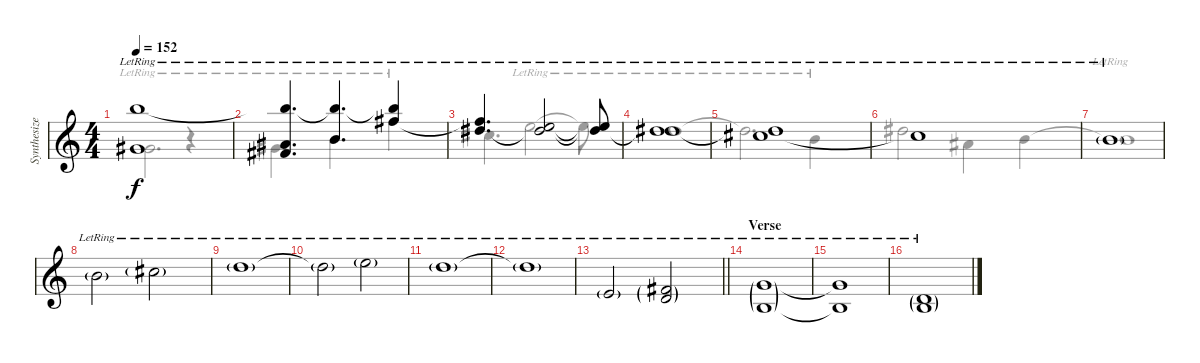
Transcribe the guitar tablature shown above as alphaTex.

\track ("Synthesizer" "Synthesize") {mute instrument pad5bowed}
\staff {score}
\tuning (E4 B3 G3 D3 A2 E2 B1) {hide}
\voice
\ts (4 4)
\tempo 152
\clef g2
\ks c
(4.1{lr} 24.2{lr t}).1{dy f} |
(2.1{lr} 24.2{lr t} 15.3{lr}).4{d} (7.1{lr} 24.2{lr t}).4{d} (14.1{lr} 24.2{lr t}).4 |
(14.1{lr t} 16.2{lr}).4{d} (12.1{lr} 16.2{lr t}).2 (12.1{lr t} 16.2{lr t}).8 |
(11.1{lr} 16.2{lr t}).1 |
(9.1{lr} 16.2{lr t}).1 |
9.1{lr t}.1 |
7.1{g lr}.1 |
7.1{g lr}.2 9.1{g lr}.2 |
10.1{g lr}.1 |
10.1{g lr t}.2 12.1{g lr}.2 |
10.1{g lr}.1 |
10.1{g lr t}.1 |
\barLineRight lightlight
0.1{g lr}.2 (2.1{g} 3.2{g lr}).2 |
\section ("" "Verse")
(3.1{g} 0.2{g lr}).1 |
(3.1{t} 0.2{lr t}).1 |
(3.2{g lr} 4.3{g lr}).1
\voice
\clef g2
\ottava regular
\simile none
\ks c
4.1{lr t}.2{d dy f} r.4 |
4.1{lr}.4{d} 7.1{lr}.4{d} 14.1{lr}.4 |
9.1.4{d} 12.1{lr}.2 12.1{lr t}.8 |
11.1{lr}.1 |
11.1{lr t}.2{d} 7.1{lr}.4 |
11.1.2 6.1.4 7.1.4 |
7.1{lr t}.1 |
|
|
|
|
|
\barLineRight lightlight
|
|
|
